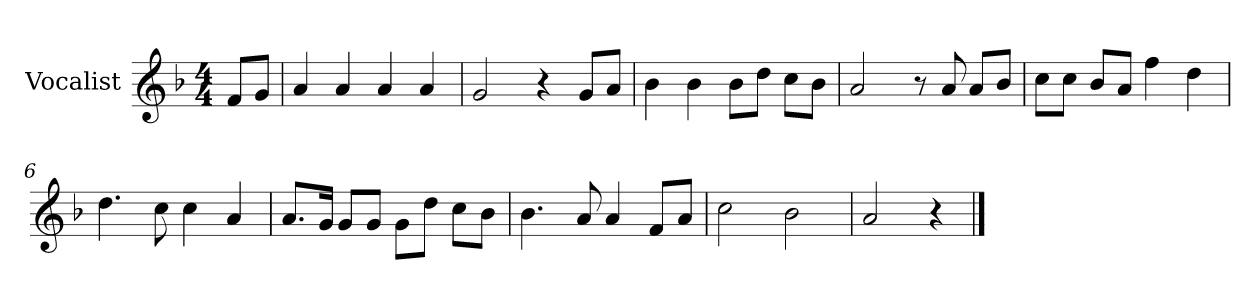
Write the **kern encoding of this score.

**kern
*part1
*staff1
*I"Vocalist
*k[b-]
*F:
*M4/4
=
8fL
8gJ
=1
4a
4a
4a
4a
=2
2g
4r
8gL
8aJ
=3
4b-
4b-
8b-L
8ddJ
8ccL
8b-J
=4
2a
8r
8a
8aL
8b-J
=5
8ccL
8ccJ
8b-L
8aJ
4ff
4dd
=6
4.dd
8cc
4cc
4a
=7
8.aL
16gJk
8gL
8gJ
8gL
8ddJ
8ccL
8b-J
=8
4.b-
8a
4a
8fL
8aJ
=9
2cc
2b-
=10
2a
4r
==
*-
